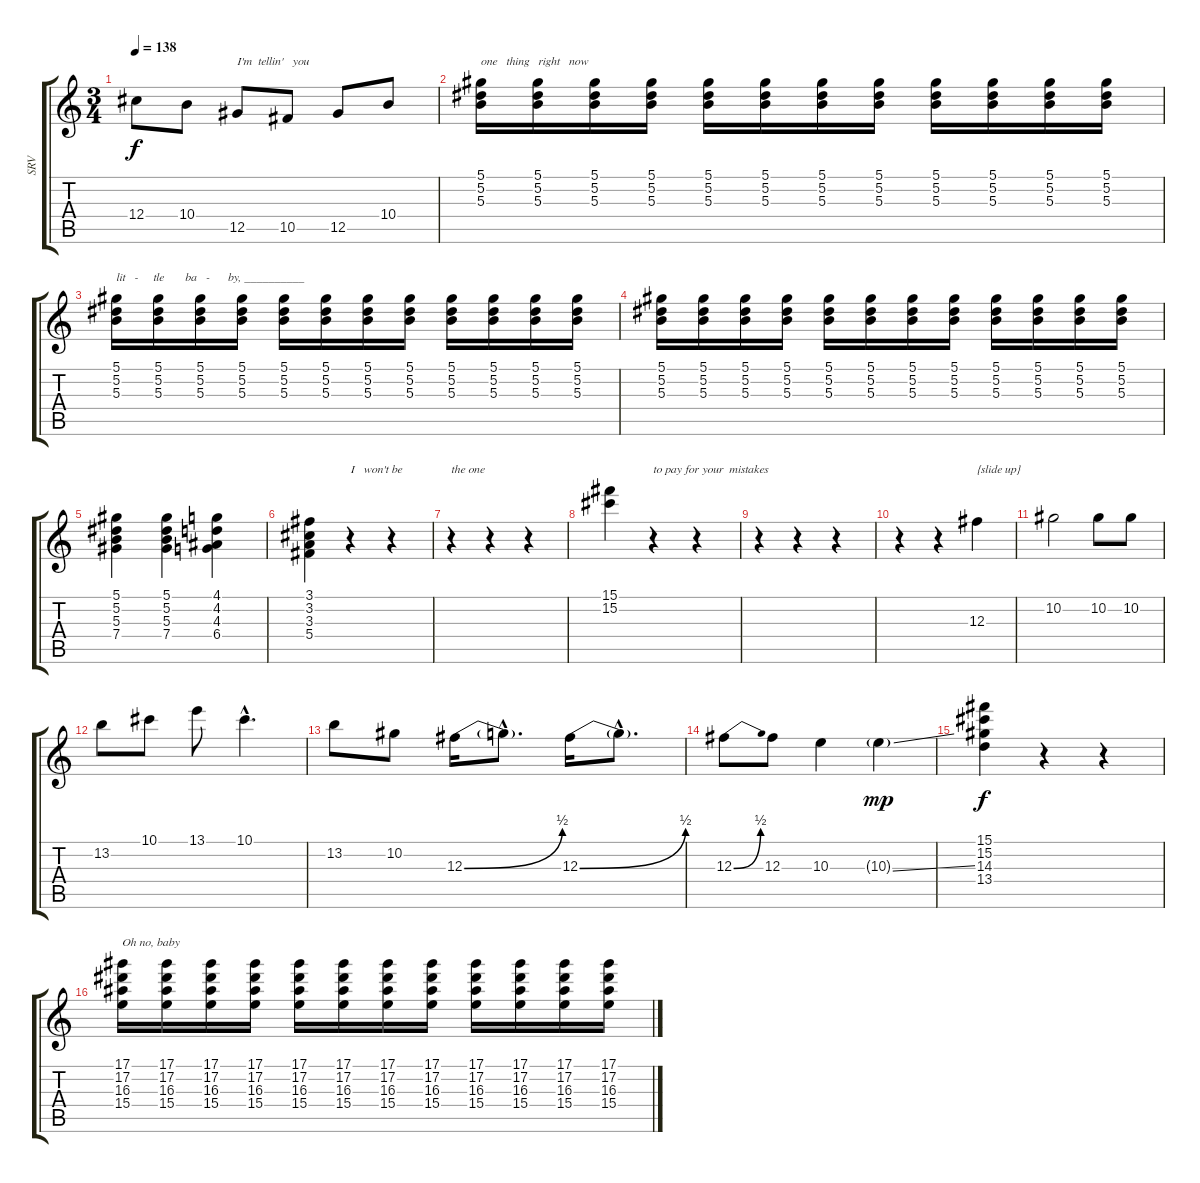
\track ("SRV" "SRV") {instrument electricguitarjazz}
\staff {score tabs}
\tuning (Eb4 Bb3 Gb3 Db3 Ab2 Eb2) {hide}
\ts (3 4)
\tempo 138
\clef g2
\ks c
12.4.8{dy f} 10.4.8 12.5.8{txt "I'm  tellin'   you"} 10.5.8 12.5.8 10.4.8 |
(5.1 5.2 5.3).16{txt "one   thing   right   now"} (5.1 5.2 5.3).16 (5.1 5.2 5.3).16 (5.1 5.2 5.3).16 (5.1 5.2 5.3).16 (5.1 5.2 5.3).16 (5.1 5.2 5.3).16 (5.1 5.2 5.3).16 (5.1 5.2 5.3).16 (5.1 5.2 5.3).16 (5.1 5.2 5.3).16 (5.1 5.2 5.3).16 |
(5.1 5.2 5.3).16{txt "lit   -     tle       ba   -      by, __________"} (5.1 5.2 5.3).16 (5.1 5.2 5.3).16 (5.1 5.2 5.3).16 (5.1 5.2 5.3).16 (5.1 5.2 5.3).16 (5.1 5.2 5.3).16 (5.1 5.2 5.3).16 (5.1 5.2 5.3).16 (5.1 5.2 5.3).16 (5.1 5.2 5.3).16 (5.1 5.2 5.3).16 |
(5.1 5.2 5.3).16 (5.1 5.2 5.3).16 (5.1 5.2 5.3).16 (5.1 5.2 5.3).16 (5.1 5.2 5.3).16 (5.1 5.2 5.3).16 (5.1 5.2 5.3).16 (5.1 5.2 5.3).16 (5.1 5.2 5.3).16 (5.1 5.2 5.3).16 (5.1 5.2 5.3).16 (5.1 5.2 5.3).16 |
(5.1 5.2 5.3 7.4).4 (5.1 5.2 5.3 7.4).4 (4.1 4.2 4.3 6.4).4 |
(3.1 3.2 3.3 5.4).4 r.4{txt "I   won't be"} r.4 |
r.4{txt "the one"} r.4 r.4 |
(15.1 15.2).4 r.4{txt "to pay for your  mistakes"} r.4 |
r.4 r.4 r.4 |
r.4 r.4 12.3.4{txt "{slide up}"} |
10.2.2 10.2.8 10.2.8 |
13.2.8 10.1.8 13.1.8 10.1{hac}.4{d} |
13.2.8 10.2.8 12.3{be (bend 0 0 60 2)}.16 12.3{hac t}.8{d} 12.3{be (bend 0 0 60 2)}.16 12.3{hac t}.8{d} |
12.3{be (bend 0 0 60 2)}.8 12.3.8 10.3.4 10.3{ss g}.4{dy mp} |
(15.1 15.2 14.3 13.4).4{dy f} r.4 r.4 |
(17.1 17.2 16.3 15.4).16{txt "Oh no, baby"} (17.1 17.2 16.3 15.4).16 (17.1 17.2 16.3 15.4).16 (17.1 17.2 16.3 15.4).16 (17.1 17.2 16.3 15.4).16 (17.1 17.2 16.3 15.4).16 (17.1 17.2 16.3 15.4).16 (17.1 17.2 16.3 15.4).16 (17.1 17.2 16.3 15.4).16 (17.1 17.2 16.3 15.4).16 (17.1 17.2 16.3 15.4).16 (17.1 17.2 16.3 15.4).16
